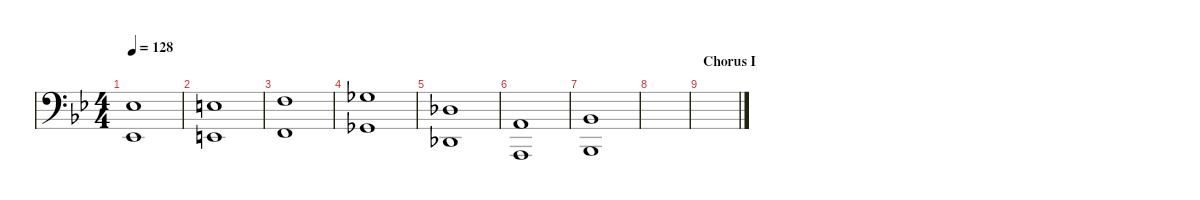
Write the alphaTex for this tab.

\defaultSystemsLayout 4
\hideDynamics
\bracketExtendMode groupsimilarinstruments
\singleTrackTrackNamePolicy hidden
\multiTrackTrackNamePolicy hidden
\firstSystemTrackNameMode fullname
\firstSystemTrackNameOrientation horizontal
\otherSystemsTrackNameOrientation horizontal
\extendBarLines
\track ("Piano LH" "pno.") {defaultSystemsLayout 4 solo instrument acousticgrandpiano}
\staff {score}
\tuning (E4 B3 G3 D3 A2 E2 B1)
\ts (4 4)
\tempo 128
\clef f4
\ks bb
(4.7{acc b} 1.4{acc b}).1{dy mf beam Up} |
(2.4{acc forcenatural} 5.7{acc forcenatural}).1{beam Up} |
(1.6{acc forcenatural} 3.4{acc forcenatural}).1{beam Up} |
(4.4{acc b} 2.6{acc b}).1{beam Up} |
(2.7{acc b} 4.5{acc b}).1{beam Up} |
(0.5{acc forcenatural} -2.7{acc forcenatural}).1{beam Up} |
(-1.7{acc b} 1.5{acc b}).1{beam Up} |
|
\section ("" "Chorus I")
